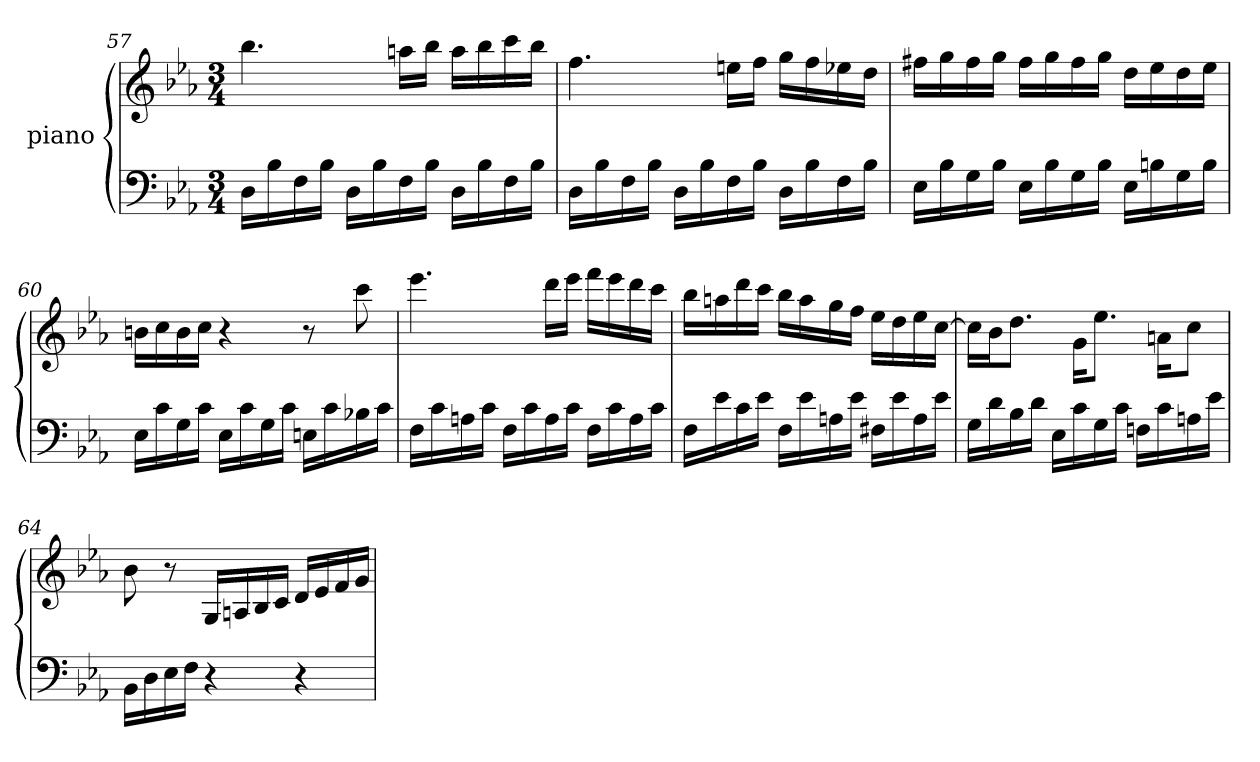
**kern	**kern
*part2	*part1
*staff2	*staff1
*	*I"piano
*clefF4	*clefG2
*k[b-e-a-]	*k[b-e-a-]
*E-:	*E-:
*M3/4	*M3/4
=57	=57
16DLL	4.bb-
16B-	.
16F	.
16B-JJ	.
16DLL	.
16B-	.
16F	16aanLL
16B-JJ	16bb-JJ
16DLL	16aaLL
16B-	16bb-
16F	16ccc
16B-JJ	16bb-JJ
=58	=58
16DLL	4.ff
16B-	.
16F	.
16B-JJ	.
16DLL	.
16B-	.
16F	16eenLL
16B-JJ	16ffJJ
16DLL	16ggLL
16B-	16ff
16F	16ee-X
16B-JJ	16ddJJ
=59	=59
16E-LL	16ff#XLL
16B-	16gg
16G	16ff#
16B-JJ	16ggJJ
16E-LL	16ff#LL
16B-	16gg
16G	16ff#
16B-JJ	16ggJJ
16E-LL	16ddLL
16Bn	16ee-
16G	16dd
16BJJ	16ee-JJ
=60	=60
16E-LL	16bnLL
16c	16cc
16G	16b
16cJJ	16ccJJ
16E-LL	4r
16c	.
16G	.
16cJJ	.
16EnLL	8r
16c	.
16B-X	8ccc
16cJJ	.
=61	=61
16FLL	4.eee-
16c	.
16An	.
16cJJ	.
16FLL	.
16c	.
16A	16dddLL
16cJJ	16eee-JJ
16FLL	16fffLL
16c	16eee-
16A	16ddd
16cJJ	16cccJJ
=62	=62
16FLL	16bb-LL
16e-	16aan
16c	16ddd
16e-JJ	16cccJJ
16FLL	16bb-LL
16e-	16aa
16An	16gg
16e-JJ	16ffJJ
16F#XLL	16ee-LL
16e-	16dd
16A	16ee-
16e-JJ	[16ccJJ
=63	=63
16GLL	16ccLL]
16d	16b-J
16B-	8.ddJ
16dJJ	.
16E-LL	.
16c	16gKL
16G	8.ee-J
16cJJ	.
16FnLL	.
16c	16anKL
16An	8ccJ
16e-JJ	.
=64	=64
16BB-LL	8b-
16D	.
16E-	8r
16FJJ	.
4r	16GLL
.	16An
.	16B-
.	16cJJ
4r	16dLL
.	16e-
.	16f
.	16gJJ
=	=
*-	*-
